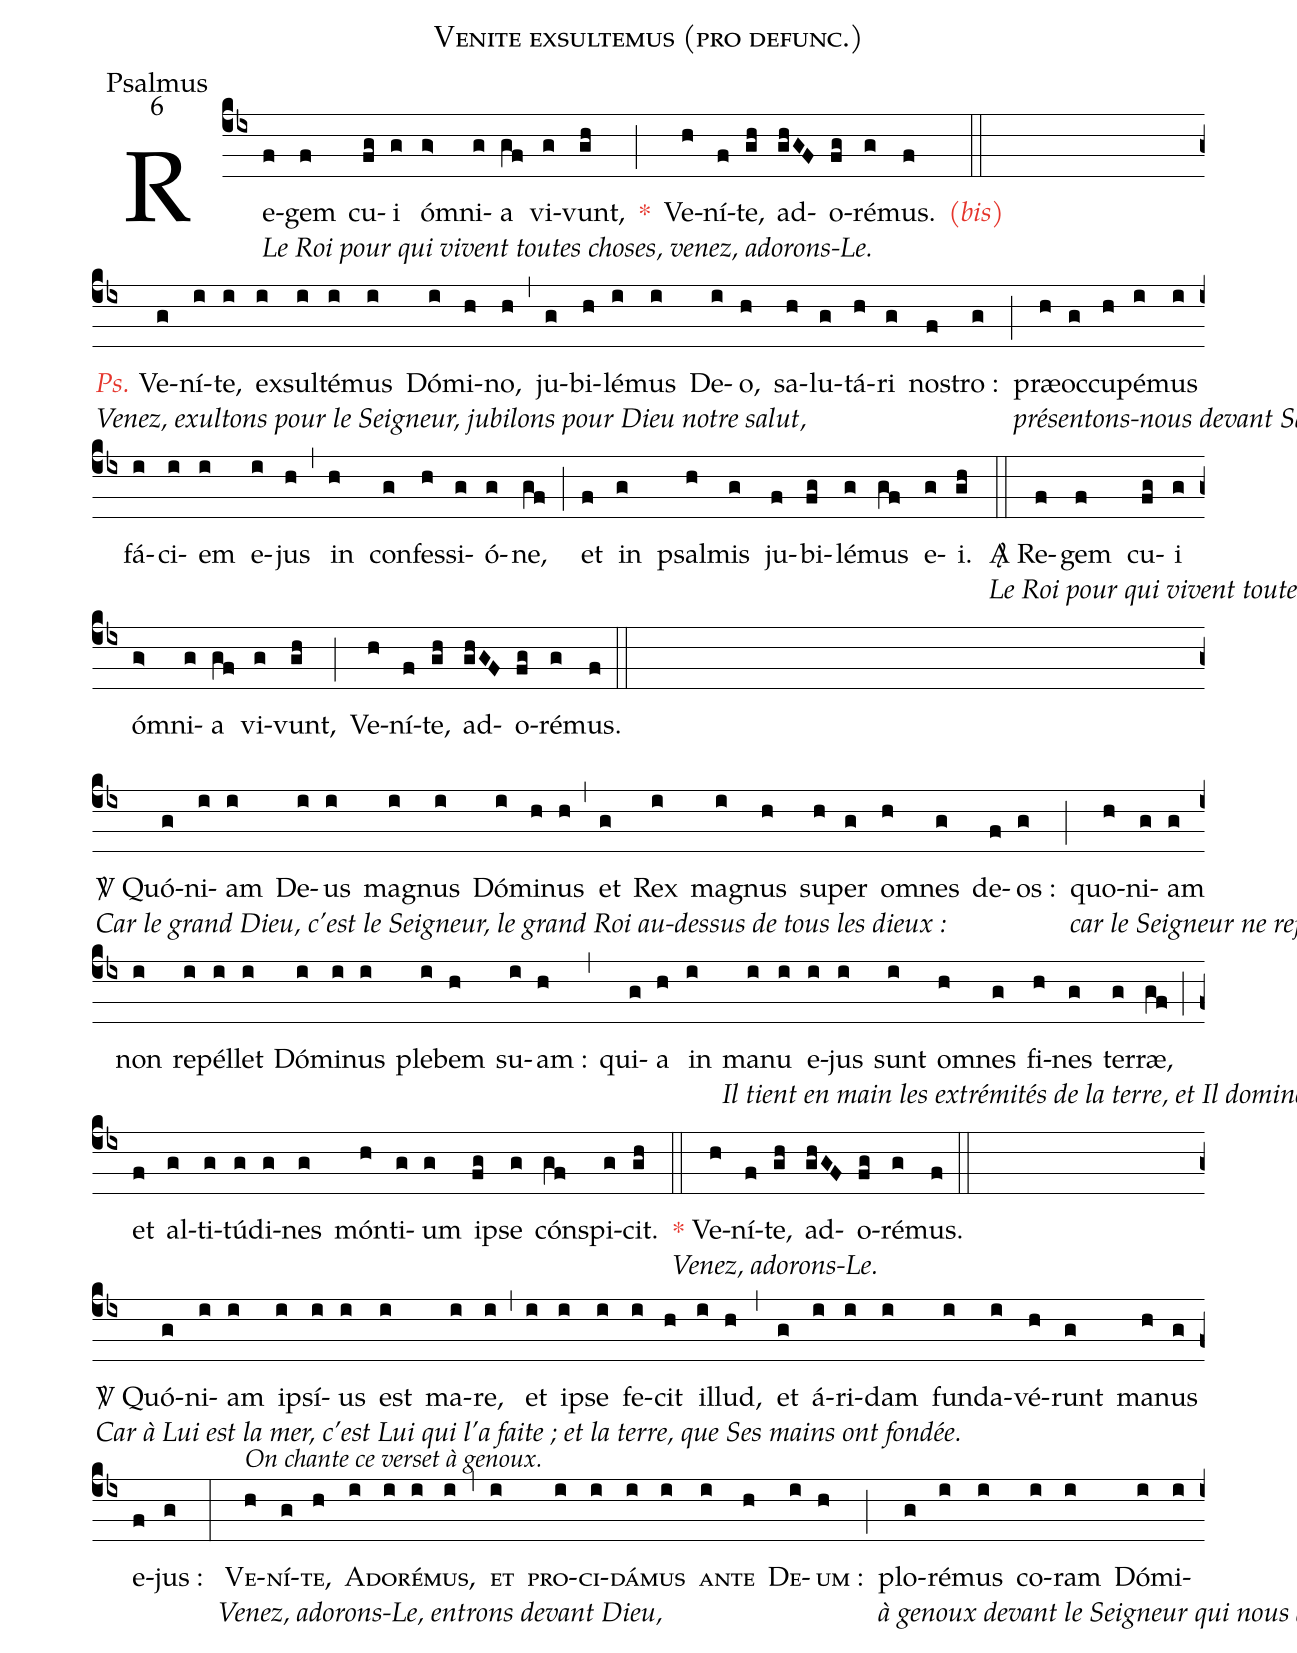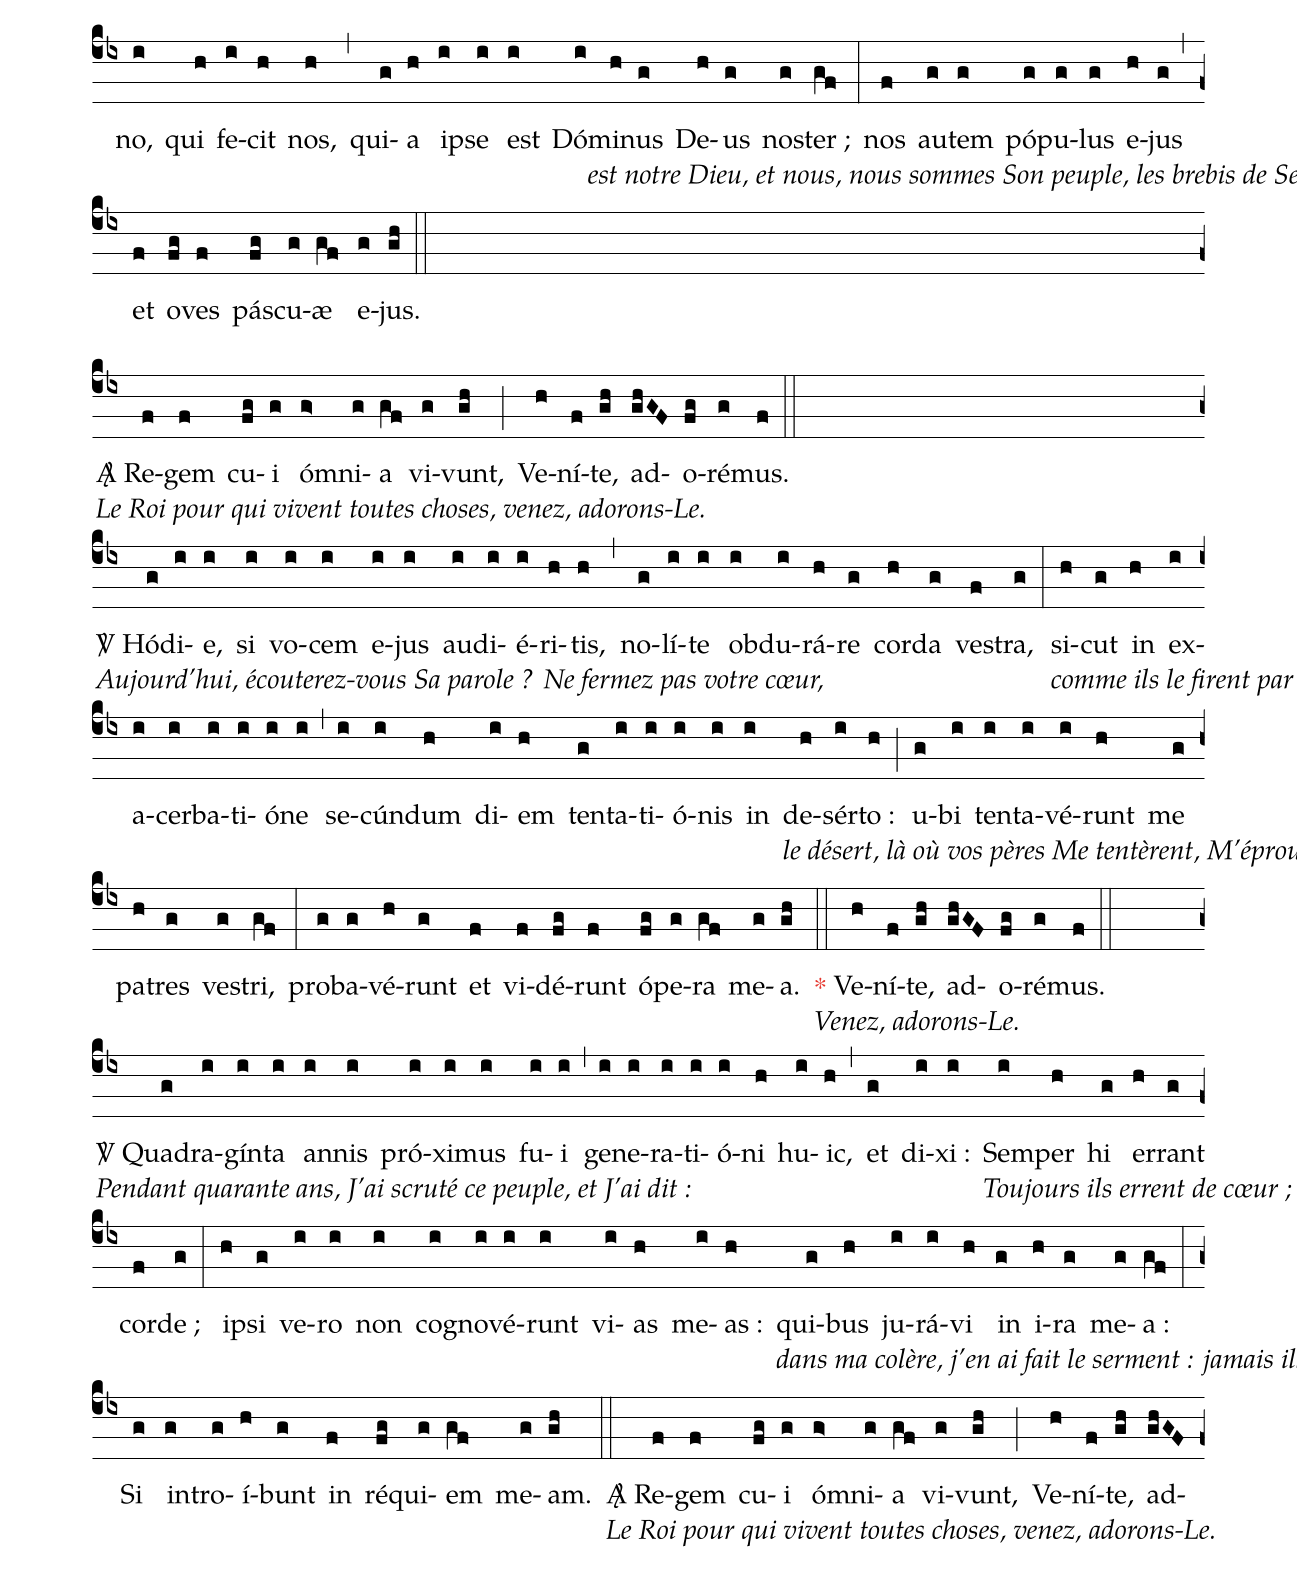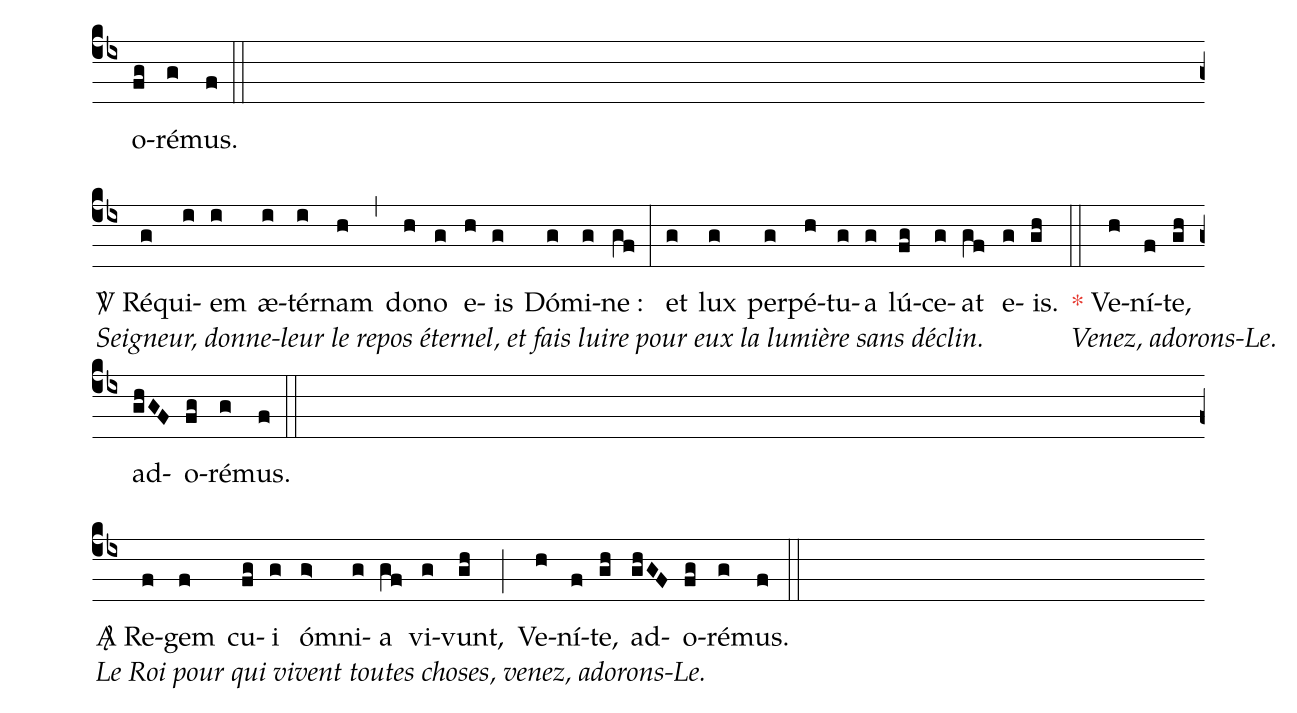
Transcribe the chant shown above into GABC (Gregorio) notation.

name:Venite exsultemus (pro defunc.);
office-part:Psalmus;
mode:6;
%%
(cb4) Re[Le Roi pour qui vivent toutes choses, venez, adorons-Le.](f)gem(f) cu(fg)i(g) ó(g>)mni(g)a(gf) vi(g)vunt,(gh) <c><sp>*</sp></c>(;)
Ve(h)ní(f)te,(gh) ad(ghGF)o(fg)ré(g)mus.(f)  <c><i><v>(</v>bis<v>)</v></i></c>(::Z)

<i><c>Ps.</c></i> Ve[Venez, exultons pour le Seigneur, jubilons pour Dieu notre salut,](g)ní(i)te,(i) ex(i)sul(i)té(i)mus(i) Dó(i)mi(h)no,(h) (,)
ju(g)bi(h)lé(i)mus(i) De(i)o,(h) sa(h)lu(g)tá(h)ri(g) no(f)stro :(g) (;)
p{ræ}[présentons-nous devant Sa face en Le louant, chantons-Le par des psaumes.](h){oc}(g)cu(h)pé(i)mus(i) fá(i)ci(i)em(i) e(i)jus(h) (,)
in(h) con(g)fes(h)si(g)ó(g)ne,(gf) (;)
et(f) in(g) psal(h)mis(g) {ju}(f){bi}(fg)lé(g)mus(gf) e(g)i.(gh) (::)

<sp>A/</sp> Re[Le Roi pour qui vivent toutes choses, venez, adorons-Le.](f)gem(f) cu(fg)i(g) ó(g>)mni(g)a(gf) vi(g)vunt,(gh) (;)
Ve(h)ní(f)te,(gh) ad(ghGF)o(fg)ré(g)mus.(f) (::Z)

<sp>V/</sp> Quó[Car le grand Dieu, c'est le Seigneur, le grand Roi au-dessus de tous les dieux :](g)ni(i)am(i) De(i)us(i) mag(i)nus(i) Dó(i)mi(h)nus(h) (,)
et(g) Rex(i) ma(i)gnus(h) su(h)per(g) o(h)mnes(g) de(f)os :(g) (;)
quo[car le Seigneur ne rejette pas Son peuple :](h)ni(g)am(g) non(i) re(i)pél(i)let(i) Dó(i)mi(i)nus(i) ple(i)bem(h) su(i)am :(h) (,)
qui(g)a(h) in(i) ma[Il tient en main les extrémités de la terre, et Il domine les sommets des montagnes.](i)nu(i) e(i)jus(i) sunt(i) o(h)mnes(g) fi(h)nes(g) ter(g)ræ,(gf) (;)
et(f) al(g)ti(g)tú(g)di(g)nes(g) món(h)ti(g)um(g) i(fg)pse(g) cón(gf)spi(g)cit.(gh) (::)

<c><sp>*</sp></c> Ve[Venez, adorons-Le.](h)ní(f)te,(gh) ad(ghGF)o(fg)ré(g)mus.(f) (::Z)

<sp>V/</sp> Quó[Car à Lui est la mer, c'est Lui qui l'a faite ; et la terre, que Ses mains ont fondée. ](g)ni(i)am(i) i(i)psí(i)us(i) est(i) ma(i)re,(i) (,)
et(i) i(i)pse(i) fe(i)cit(h) il(i)lud,(h) (,)
et(g) á(i)ri(i)dam(i) fun(i)da(i)vé(h)runt(g) ma(h)nus(g) e(f)jus :(g) (:)<alt>On chante ce verset à genoux.</alt>
<sc>Ve</sc>[Venez, adorons-Le, entrons devant Dieu,](h)<sc>ní(g)te,(h) A(i)do(i)ré(i)mus,(i) (,)
et(i) pro(i)ci(i)dá(i)mus(i) an(i)te(h) De(i)um :</sc>(h) (;)
plo[à genoux devant le Seigneur qui nous a faits, car le Seigneur](g)ré(i)mus(i) co(i)ram(i) Dó(i)mi(i)no,(i) qui(h) fe(i)cit(h) nos,(h) (,)
qui(g)a(h) i(i)pse(i) est(i) Dó(i)mi[est notre Dieu, et nous, nous sommes Son peuple, les brebis de Ses pâturages.](h)nus(g) De(h)us(g) no(g)ster ;(gf) (:)
nos(f) au(g)tem(g) pó(g)pu(g)lus(g) e(h)jus(g) (,)
et(f) o(fg)ves(f) pá(fg)scu(g)æ(gf) e(g)jus.(gh) (::Z)

<sp>A/</sp> Re[Le Roi pour qui vivent toutes choses, venez, adorons-Le.](f)gem(f) cu(fg)i(g) ó(g>)mni(g)a(gf) vi(g)vunt,(gh) (;)
Ve(h)ní(f)te,(gh) ad(ghGF)o(fg)ré(g)mus.(f) (::Z)

<sp>V/</sp> Hó[Aujourd'hui, écouterez-vous Sa parole ? Ne fermez pas votre cœur,](g)di(i)e,(i) si(i) vo(i)cem(i) e(i)jus(i) au(i)di(i)é(i)ri(h)tis,(h) (,)
no(g)lí(i)te(i) ob(i)du(i)rá(h)re(g) cor(h)da(g) ve(f)stra,(g) (:)
si[comme ils le firent par exaspération au jour de la tentation dans](h)cut(g) in(h) ex(i)a(i)cer(i)ba(i)ti(i)ó(i)ne(i) (,)
se(i)cún(i)dum(h) di(i)em(h) ten(g)ta(i)ti(i)ó(i)nis(i) in(i) de[le désert, là où vos pères Me tentèrent, M'éprouvèrent, et virent Mes œuvres.](h)sér(i)to :(h) (;)
u(g)bi(i) ten(i)ta(i)vé(i)runt(h) me(g) pa(h)tres(g) ve(g)stri,(gf) (:)
pro(g)ba(g)vé(h)runt(g) et(f) vi(f)dé(fg)runt(f) ó(fg)pe(g)ra(gf) me(g)a.(gh) (::)

<c><sp>*</sp></c> Ve[Venez, adorons-Le.](h)ní(f)te,(gh) ad(ghGF)o(fg)ré(g)mus.(f) (::Z)

<sp>V/</sp> Qua[Pendant quarante ans, J'ai scruté ce peuple, et J'ai dit :](g)dra(i)gín(i)ta(i) an(i)nis(i) pró(i)xi(i)mus(i) fu(i)i(i) (,)
ge(i)ne(i)ra(i)ti(i)ó(i)ni(h) hu(i)ic,(h) (,)
et(g) di(i)xi :(i) Sem[Toujours ils errent de cœur ; et eux, ils n'ont point connu Mes voies :](i)per(h) hi(g) er(h)rant(g) cor(f)de ;(g) (:)
i(h)psi(g) ve(i)ro(i) non(i) co(i)gno(i)vé(i)runt(i) vi(i)as(h) me(i)as :(h)
qui[dans ma colère, j'en ai fait le serment : jamais ils n'entreront dans mon repos.](g)bus(h) ju(i)rá(i)vi(h) in(g) i(h)ra(g) me(g)a :(gf) (:)
Si(g) in(g)tro(g)í(h)bunt(g) in(f) ré(fg)qui(g)em(gf) me(g)am.(gh) (::)

<sp>A/</sp> Re[Le Roi pour qui vivent toutes choses, venez, adorons-Le.](f)gem(f) cu(fg)i(g) ó(g>)mni(g)a(gf) vi(g)vunt,(gh) (;)
Ve(h)ní(f)te,(gh) ad(ghGF)o(fg)ré(g)mus.(f) (::Z)

<sp>V/</sp> Ré[Seigneur, donne-leur le repos éternel, et fais luire pour eux la lumière sans déclin.](g)qui(i)em(i) æ(i)tér(i)nam(h) (,)
do(h)no(g) e(h)is(g) Dó(g)mi(g)ne :(gf) (:)
et(g) lux(g) per(g)pé(h)tu(g)a(g) lú(fg)ce(g)at(gf) e(g)is.(gh) (::)

<c><sp>*</sp></c> Ve[Venez, adorons-Le.](h)ní(f)te,(gh) ad(ghGF)o(fg)ré(g)mus.(f) (::Z)

<sp>A/</sp> Re[Le Roi pour qui vivent toutes choses, venez, adorons-Le.](f)gem(f) cu(fg)i(g) ó(g>)mni(g)a(gf) vi(g)vunt,(gh) (;)
Ve(h)ní(f)te,(gh) ad(ghGF)o(fg)ré(g)mus.(f) (::)
